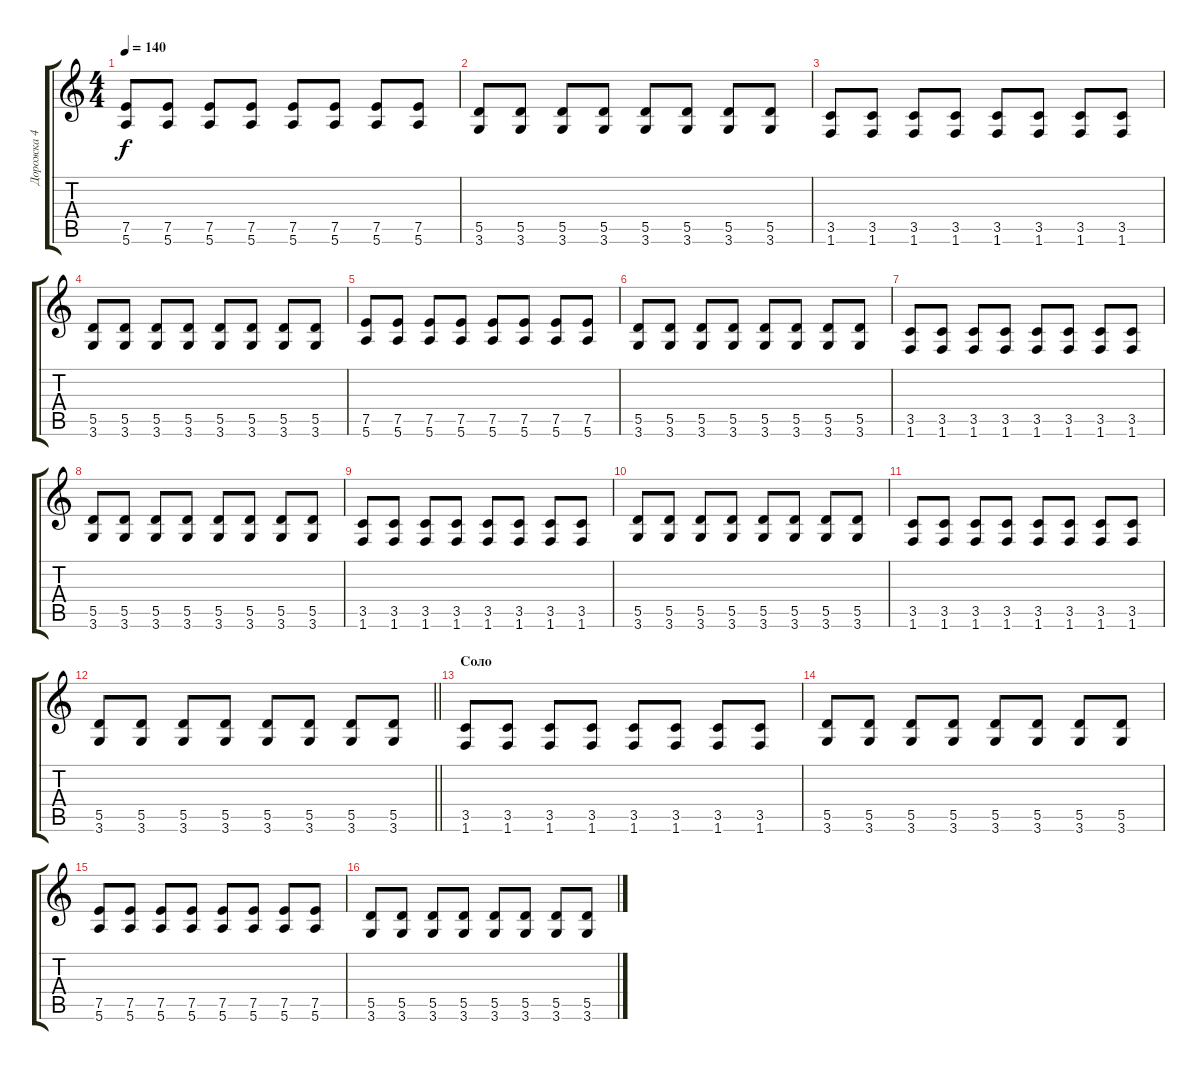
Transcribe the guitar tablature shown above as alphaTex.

\track ("Дорожка 4" "Дорожка 4") {instrument distortionguitar}
\staff {score tabs}
\tuning (E4 B3 G3 D3 A2 E2) {hide}
\ts (4 4)
\tempo 140
\clef g2
\ks c
(7.5 5.6).8{dy f} (7.5 5.6).8 (7.5 5.6).8 (7.5 5.6).8 (7.5 5.6).8 (7.5 5.6).8 (7.5 5.6).8 (7.5 5.6).8 |
(5.5 3.6).8 (5.5 3.6).8 (5.5 3.6).8 (5.5 3.6).8 (5.5 3.6).8 (5.5 3.6).8 (5.5 3.6).8 (5.5 3.6).8 |
(3.5 1.6).8 (3.5 1.6).8 (3.5 1.6).8 (3.5 1.6).8 (3.5 1.6).8 (3.5 1.6).8 (3.5 1.6).8 (3.5 1.6).8 |
(5.5 3.6).8 (5.5 3.6).8 (5.5 3.6).8 (5.5 3.6).8 (5.5 3.6).8 (5.5 3.6).8 (5.5 3.6).8 (5.5 3.6).8 |
(7.5 5.6).8 (7.5 5.6).8 (7.5 5.6).8 (7.5 5.6).8 (7.5 5.6).8 (7.5 5.6).8 (7.5 5.6).8 (7.5 5.6).8 |
(5.5 3.6).8 (5.5 3.6).8 (5.5 3.6).8 (5.5 3.6).8 (5.5 3.6).8 (5.5 3.6).8 (5.5 3.6).8 (5.5 3.6).8 |
(3.5 1.6).8 (3.5 1.6).8 (3.5 1.6).8 (3.5 1.6).8 (3.5 1.6).8 (3.5 1.6).8 (3.5 1.6).8 (3.5 1.6).8 |
(5.5 3.6).8 (5.5 3.6).8 (5.5 3.6).8 (5.5 3.6).8 (5.5 3.6).8 (5.5 3.6).8 (5.5 3.6).8 (5.5 3.6).8 |
(3.5 1.6).8 (3.5 1.6).8 (3.5 1.6).8 (3.5 1.6).8 (3.5 1.6).8 (3.5 1.6).8 (3.5 1.6).8 (3.5 1.6).8 |
(5.5 3.6).8 (5.5 3.6).8 (5.5 3.6).8 (5.5 3.6).8 (5.5 3.6).8 (5.5 3.6).8 (5.5 3.6).8 (5.5 3.6).8 |
(3.5 1.6).8 (3.5 1.6).8 (3.5 1.6).8 (3.5 1.6).8 (3.5 1.6).8 (3.5 1.6).8 (3.5 1.6).8 (3.5 1.6).8 |
\barLineRight lightlight
(5.5 3.6).8 (5.5 3.6).8 (5.5 3.6).8 (5.5 3.6).8 (5.5 3.6).8 (5.5 3.6).8 (5.5 3.6).8 (5.5 3.6).8 |
\section ("" "Соло")
(3.5 1.6).8 (3.5 1.6).8 (3.5 1.6).8 (3.5 1.6).8 (3.5 1.6).8 (3.5 1.6).8 (3.5 1.6).8 (3.5 1.6).8 |
(5.5 3.6).8 (5.5 3.6).8 (5.5 3.6).8 (5.5 3.6).8 (5.5 3.6).8 (5.5 3.6).8 (5.5 3.6).8 (5.5 3.6).8 |
(7.5 5.6).8 (7.5 5.6).8 (7.5 5.6).8 (7.5 5.6).8 (7.5 5.6).8 (7.5 5.6).8 (7.5 5.6).8 (7.5 5.6).8 |
(5.5 3.6).8 (5.5 3.6).8 (5.5 3.6).8 (5.5 3.6).8 (5.5 3.6).8 (5.5 3.6).8 (5.5 3.6).8 (5.5 3.6).8
